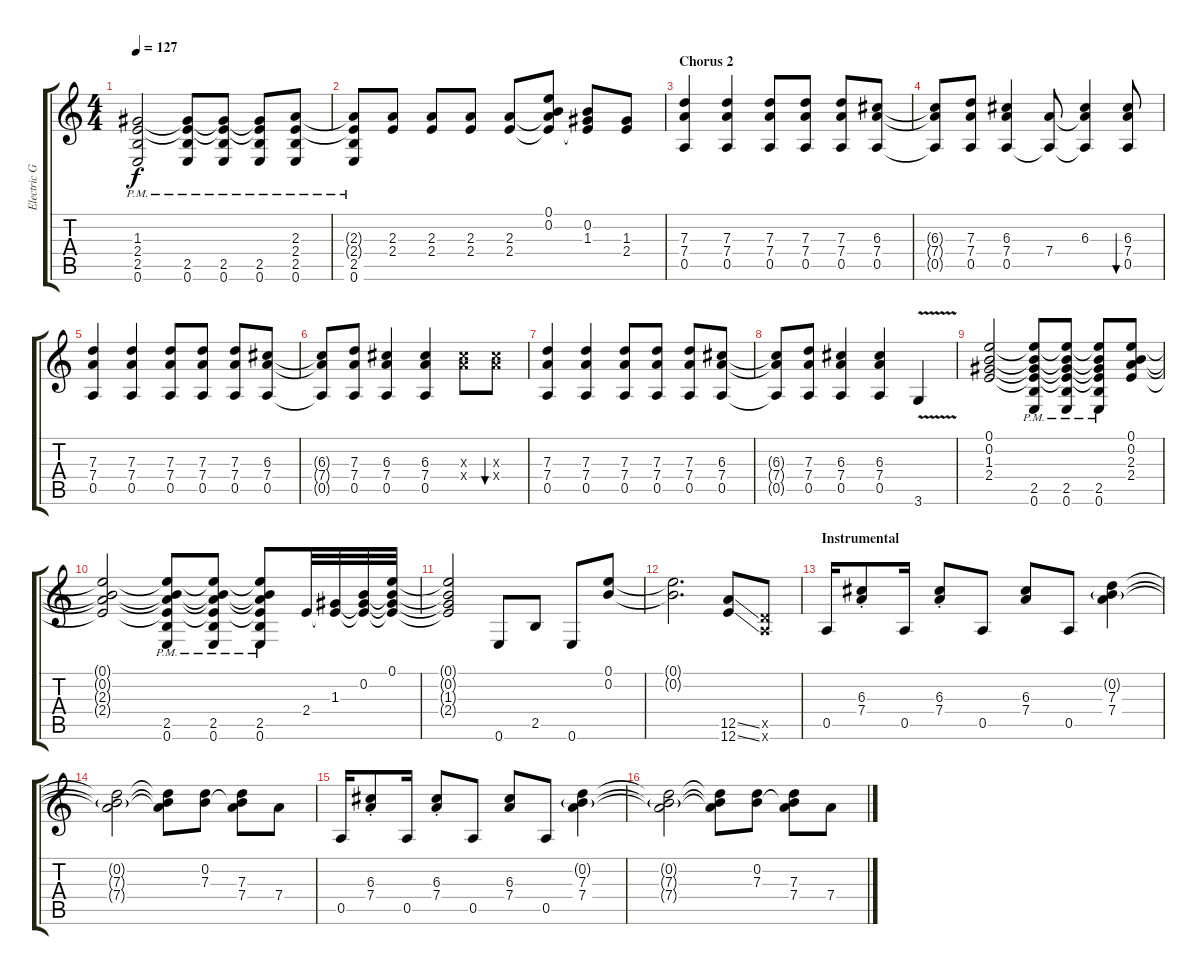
\track ("Electric Guitar 1 (Left)" "Electric G") {instrument overdrivenguitar}
\staff {score tabs}
\tuning (E4 B3 G3 D3 A2 E2) {hide}
\ts (4 4)
\tempo 127
\clef g2
\ks c
(1.3 2.4 2.5{pm} 0.6).2{dy f} (1.3{t} 2.4{t} 2.5{pm} 0.6).8 (1.3{t} 2.4{t} 2.5{pm} 0.6).8 (1.3{t} 2.4{t} 2.5{pm} 0.6).8 (2.3 2.4 2.5{pm} 0.6).8 |
(2.3{t} 2.4{t} 2.5{pm} 0.6).8 (2.3 2.4).8 (2.3 2.4).8 (2.3 2.4).8 (2.3 2.4).8 (0.1 0.2 2.3{t} 2.4{t}).8 (0.2 1.3 2.4{t}).8 (1.3 2.4).8 |
\section ("" "Chorus 2")
(7.3 7.4 0.5).4 (7.3 7.4 0.5).4 (7.3 7.4 0.5).8 (7.3 7.4 0.5).8 (7.3 7.4 0.5).8 (6.3 7.4 0.5).8 |
(6.3{t} 7.4{t} 0.5{t}).8 (7.3 7.4 0.5).8 (6.3 7.4 0.5).4 (7.4 0.5{t}).8 (6.3 7.4{t} 0.5{t}).4 (6.3 7.4 0.5).8{bu 120} |
(7.3 7.4 0.5).4 (7.3 7.4 0.5).4 (7.3 7.4 0.5).8 (7.3 7.4 0.5).8 (7.3 7.4 0.5).8 (6.3 7.4 0.5).8 |
(6.3{t} 7.4{t} 0.5{t}).8 (7.3 7.4 0.5).8 (6.3 7.4 0.5).4 (6.3 7.4 0.5).4 (6.3{x} 7.4{x}).8 (6.3{x} 7.4{x}).8{bu 120} |
(7.3 7.4 0.5).4 (7.3 7.4 0.5).4 (7.3 7.4 0.5).8 (7.3 7.4 0.5).8 (7.3 7.4 0.5).8 (6.3 7.4 0.5).8 |
(6.3{t} 7.4{t} 0.5{t}).8 (7.3 7.4 0.5).8 (6.3 7.4 0.5).4 (6.3 7.4 0.5).4 3.6{v}.4 |
(0.1 0.2 1.3 2.4).2 (0.1{t} 0.2{t} 1.3{t} 2.4{t} 2.5{pm} 0.6).8 (0.1{t} 0.2{t} 1.3{t} 2.4{t} 2.5{pm} 0.6).8 (0.1{t} 0.2{t} 1.3{t} 2.4{t} 2.5{pm} 0.6).8 (0.1 0.2 2.3 2.4).8 |
(0.1{t} 0.2{t} 2.3{t} 2.4{t}).2 (0.1{t} 0.2{t} 2.3{t} 2.4{t} 2.5{pm} 0.6).8 (0.1{t} 0.2{t} 2.3{t} 2.4{t} 2.5{pm} 0.6).8 (0.1{t} 0.2{t} 2.3{t} 2.4{t} 2.5{pm} 0.6).8 2.4.32 (1.3 2.4{t}).32 (0.2 1.3{t} 2.4{t}).32 (0.1 0.2{t} 1.3{t} 2.4{t}).32 |
(0.1{t} 0.2{t} 1.3{t} 2.4{t}).2 0.6.8 2.5.8 0.6.8 (0.1 0.2).8 |
(0.1{t} 0.2{t}).2{d} (12.5{ss} 12.6{ss}).8 (5.5{x} 5.6{x}).8 |
\section ("" "Instrumental")
0.5.16 (6.3{st} 7.4{st}).8 0.5.16 (6.3{st} 7.4{st}).8 0.5.8 (6.3 7.4).8 0.5.8 (0.2{g} 7.3 7.4).4 |
(0.2{g t} 7.3{t} 7.4{t}).2 (0.2{t} 7.3{t} 7.4{t}).8 (0.2 7.3).8 (0.2{t} 7.3 7.4).8 7.4.8 |
0.5.16 (6.3{st} 7.4{st}).8 0.5.16 (6.3{st} 7.4{st}).8 0.5.8 (6.3 7.4).8 0.5.8 (0.2{g} 7.3 7.4).4 |
(0.2{g t} 7.3{t} 7.4{t}).2 (0.2{t} 7.3{t} 7.4{t}).8 (0.2 7.3).8 (0.2{t} 7.3 7.4).8 7.4.8
